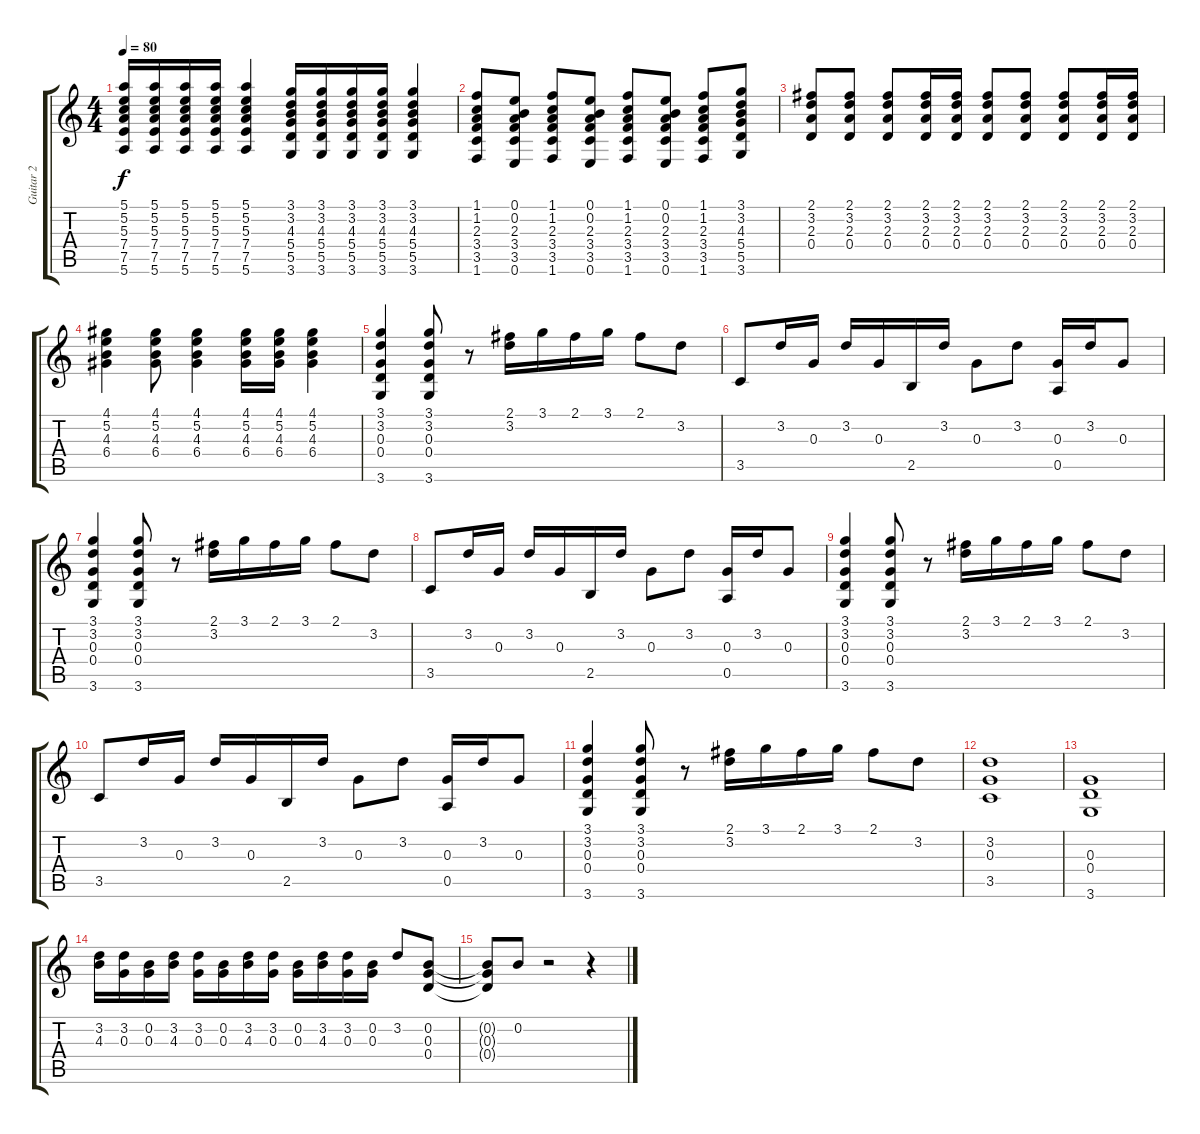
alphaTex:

\track ("Guitar 2" "Guitar 2") {instrument overdrivenguitar}
\staff {score tabs}
\tuning (E4 B3 G3 D3 A2 E2) {hide}
\ts (4 4)
\tempo 80
\clef g2
\ks c
(5.1 5.2 5.3 7.4 7.5 5.6).16{dy f} (5.1 5.2 5.3 7.4 7.5 5.6).16 (5.1 5.2 5.3 7.4 7.5 5.6).16 (5.1 5.2 5.3 7.4 7.5 5.6).16 (5.1 5.2 5.3 7.4 7.5 5.6).4 (3.1 3.2 4.3 5.4 5.5 3.6).16 (3.1 3.2 4.3 5.4 5.5 3.6).16 (3.1 3.2 4.3 5.4 5.5 3.6).16 (3.1 3.2 4.3 5.4 5.5 3.6).16 (3.1 3.2 4.3 5.4 5.5 3.6).4 |
(1.1 1.2 2.3 3.4 3.5 1.6).8 (0.1 0.2 2.3 3.4 3.5 0.6).8 (1.1 1.2 2.3 3.4 3.5 1.6).8 (0.1 0.2 2.3 3.4 3.5 0.6).8 (1.1 1.2 2.3 3.4 3.5 1.6).8 (0.1 0.2 2.3 3.4 3.5 0.6).8 (1.1 1.2 2.3 3.4 3.5 1.6).8 (3.1 3.2 4.3 5.4 5.5 3.6).8 |
(2.1 3.2 2.3 0.4).8 (2.1 3.2 2.3 0.4).8 (2.1 3.2 2.3 0.4).8 (2.1 3.2 2.3 0.4).16 (2.1 3.2 2.3 0.4).16 (2.1 3.2 2.3 0.4).8 (2.1 3.2 2.3 0.4).8 (2.1 3.2 2.3 0.4).8 (2.1 3.2 2.3 0.4).16 (2.1 3.2 2.3 0.4).16 |
(4.1 5.2 4.3 6.4).4 (4.1 5.2 4.3 6.4).8 (4.1 5.2 4.3 6.4).4 (4.1 5.2 4.3 6.4).16 (4.1 5.2 4.3 6.4).16 (4.1 5.2 4.3 6.4).4 |
(3.1 3.2 0.3 0.4 3.6).4 (3.1 3.2 0.3 0.4 3.6).8 r.8 (2.1 3.2).16 3.1.16 2.1.16 3.1.16 2.1.8 3.2.8 |
3.5.8 3.2.16 0.3.16 3.2.16 0.3.16 2.5.16 3.2.16 0.3.8 3.2.8 (0.3 0.5).16 3.2.16 0.3.8 |
(3.1 3.2 0.3 0.4 3.6).4 (3.1 3.2 0.3 0.4 3.6).8 r.8 (2.1 3.2).16 3.1.16 2.1.16 3.1.16 2.1.8 3.2.8 |
3.5.8 3.2.16 0.3.16 3.2.16 0.3.16 2.5.16 3.2.16 0.3.8 3.2.8 (0.3 0.5).16 3.2.16 0.3.8 |
(3.1 3.2 0.3 0.4 3.6).4 (3.1 3.2 0.3 0.4 3.6).8 r.8 (2.1 3.2).16 3.1.16 2.1.16 3.1.16 2.1.8 3.2.8 |
3.5.8 3.2.16 0.3.16 3.2.16 0.3.16 2.5.16 3.2.16 0.3.8 3.2.8 (0.3 0.5).16 3.2.16 0.3.8 |
(3.1 3.2 0.3 0.4 3.6).4 (3.1 3.2 0.3 0.4 3.6).8 r.8 (2.1 3.2).16 3.1.16 2.1.16 3.1.16 2.1.8 3.2.8 |
(3.2 0.3 3.5).1 |
(0.3 0.4 3.6).1 |
(3.2 4.3).16 (3.2 0.3).16 (0.2 0.3).16 (3.2 4.3).16 (3.2 0.3).16 (0.2 0.3).16 (3.2 4.3).16 (3.2 0.3).16 (0.2 0.3).16 (3.2 4.3).16 (3.2 0.3).16 (0.2 0.3).16 3.2.8 (0.2 0.3 0.4).8 |
(0.2{t} 0.3{t} 0.4{t}).8 0.2.8 r.2 r.4
